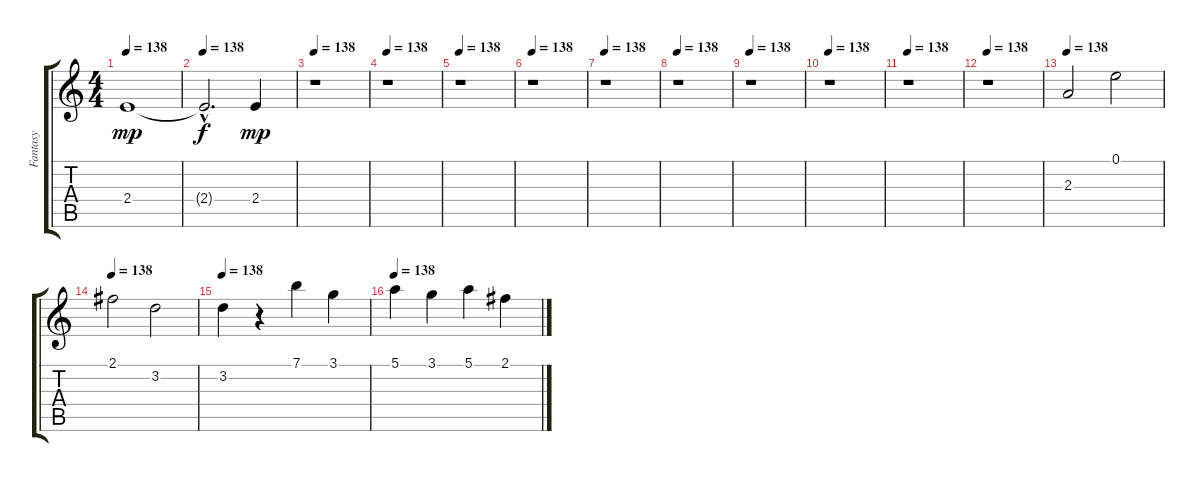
\track ("Fantasy" "Fantasy") {instrument acousticbass}
\staff {score tabs}
\tuning (E4 B3 G3 D3 A2 E2) {hide}
\ts (4 4)
\tempo 138
\clef g2
\ks c
2.4.1{dy mp volume 15 instrument tremolostrings} |
\tempo 138
2.4{hac t}.2{d dy f} 2.4.4{dy mp volume 15} |
\tempo 138
r.1 |
\tempo 138
r.1 |
\tempo 138
r.1 |
\tempo 138
r.1 |
\tempo 138
r.1 |
\tempo 138
r.1 |
\tempo 138
r.1 |
\tempo 138
r.1 |
\tempo 138
r.1 |
\tempo 138
r.1 |
\tempo 138
2.3.2 0.1.2 |
\tempo 138
2.1.2 3.2.2 |
\tempo 138
3.2.4 r.4 7.1.4 3.1.4 |
\tempo 138
5.1.4 3.1.4 5.1.4 2.1.4
